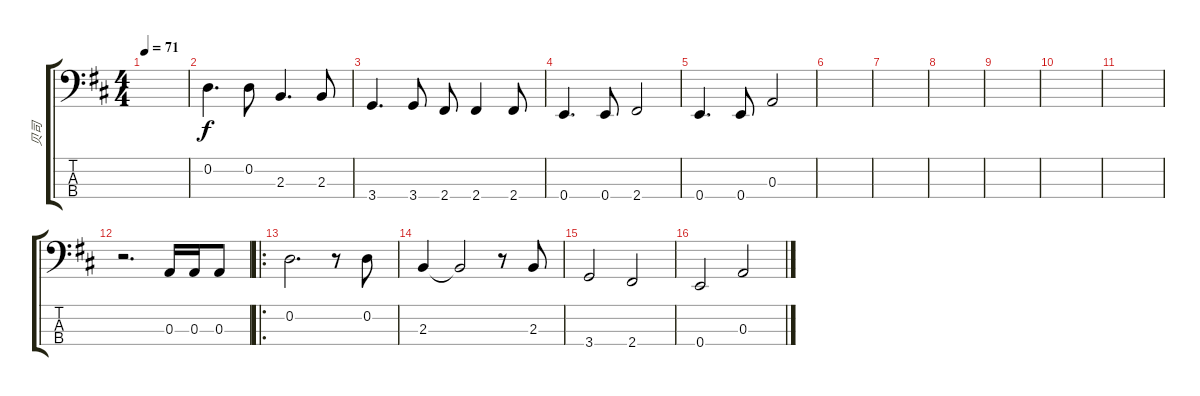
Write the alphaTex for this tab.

\track ("贝司" "贝司") {instrument acousticbass}
\staff {score tabs}
\tuning (G2 D2 A1 E1) {hide}
\ts (4 4)
\tempo 71
\clef f4
\ks d
|
0.2.4{d} 0.2.8 2.3.4{d} 2.3.8 |
3.4.4{d} 3.4.8 2.4.8 2.4.4 2.4.8 |
0.4.4{d} 0.4.8 2.4.2 |
0.4.4{d} 0.4.8 0.3.2 |
|
|
|
|
|
|
r.2{d} 0.3.16 0.3.16 0.3.8 |
\ro
0.2.2{d} r.8 0.2.8 |
2.3.4 2.3{t}.2 r.8 2.3.8 |
3.4.2 2.4.2 |
0.4.2 0.3.2
